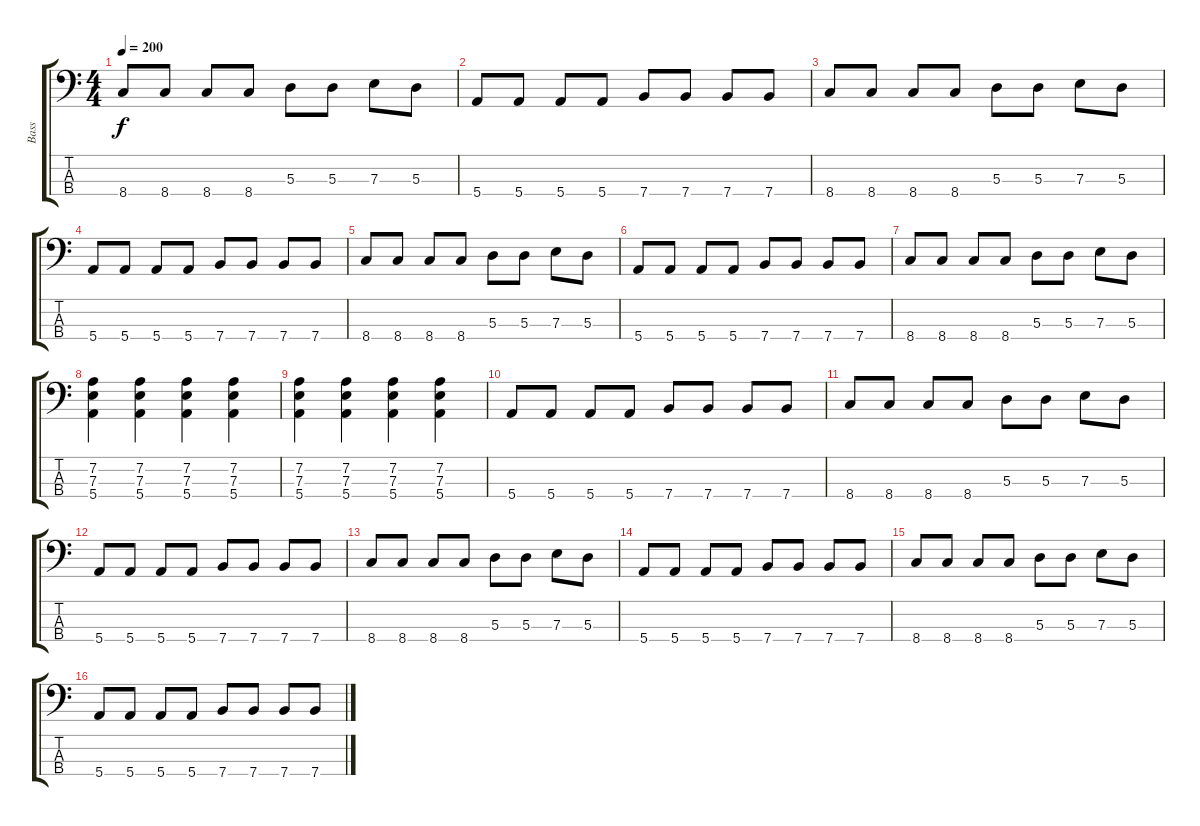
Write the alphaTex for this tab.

\track ("Bass " "Bass ") {instrument electricbassfinger}
\staff {score tabs}
\tuning (G2 D2 A1 E1) {hide}
\ts (4 4)
\tempo 200
\clef f4
\ks c
8.4.8{dy f} 8.4.8 8.4.8 8.4.8 5.3.8 5.3.8 7.3.8 5.3.8 |
5.4.8 5.4.8 5.4.8 5.4.8 7.4.8 7.4.8 7.4.8 7.4.8 |
8.4.8 8.4.8 8.4.8 8.4.8 5.3.8 5.3.8 7.3.8 5.3.8 |
5.4.8 5.4.8 5.4.8 5.4.8 7.4.8 7.4.8 7.4.8 7.4.8 |
8.4.8 8.4.8 8.4.8 8.4.8 5.3.8 5.3.8 7.3.8 5.3.8 |
5.4.8 5.4.8 5.4.8 5.4.8 7.4.8 7.4.8 7.4.8 7.4.8 |
8.4.8 8.4.8 8.4.8 8.4.8 5.3.8 5.3.8 7.3.8 5.3.8 |
(7.2 7.3 5.4).4 (7.2 7.3 5.4).4 (7.2 7.3 5.4).4 (7.2 7.3 5.4).4 |
(7.2 7.3 5.4).4 (7.2 7.3 5.4).4 (7.2 7.3 5.4).4 (7.2 7.3 5.4).4 |
5.4.8 5.4.8 5.4.8 5.4.8 7.4.8 7.4.8 7.4.8 7.4.8 |
8.4.8 8.4.8 8.4.8 8.4.8 5.3.8 5.3.8 7.3.8 5.3.8 |
5.4.8 5.4.8 5.4.8 5.4.8 7.4.8 7.4.8 7.4.8 7.4.8 |
8.4.8 8.4.8 8.4.8 8.4.8 5.3.8 5.3.8 7.3.8 5.3.8 |
5.4.8 5.4.8 5.4.8 5.4.8 7.4.8 7.4.8 7.4.8 7.4.8 |
8.4.8 8.4.8 8.4.8 8.4.8 5.3.8 5.3.8 7.3.8 5.3.8 |
5.4.8 5.4.8 5.4.8 5.4.8 7.4.8 7.4.8 7.4.8 7.4.8
